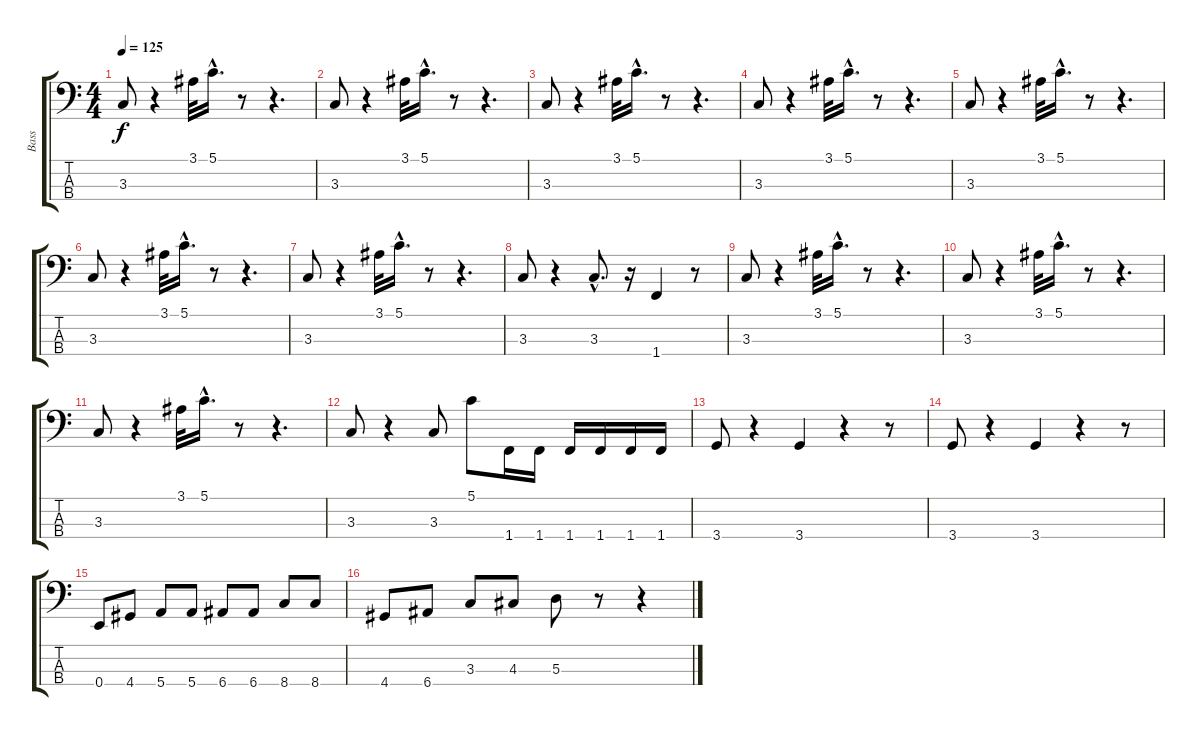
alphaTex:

\track ("Bass" "Bass") {instrument acousticbass}
\staff {score tabs}
\tuning (G2 D2 A1 E1) {hide}
\ts (4 4)
\tempo 125
\clef f4
\ks c
3.3.8{dy f} r.4 3.1.32 5.1{hac}.16{d} r.8 r.4{d} |
3.3.8 r.4 3.1.32 5.1{hac}.16{d} r.8 r.4{d} |
3.3.8 r.4 3.1.32 5.1{hac}.16{d} r.8 r.4{d} |
3.3.8 r.4 3.1.32 5.1{hac}.16{d} r.8 r.4{d} |
3.3.8 r.4 3.1.32 5.1{hac}.16{d} r.8 r.4{d} |
3.3.8 r.4 3.1.32 5.1{hac}.16{d} r.8 r.4{d} |
3.3.8 r.4 3.1.32 5.1{hac}.16{d} r.8 r.4{d} |
3.3.8 r.4 3.3{hac}.8{d} r.16 1.4.4 r.8 |
3.3.8 r.4 3.1.32 5.1{hac}.16{d} r.8 r.4{d} |
3.3.8 r.4 3.1.32 5.1{hac}.16{d} r.8 r.4{d} |
3.3.8 r.4 3.1.32 5.1{hac}.16{d} r.8 r.4{d} |
3.3.8 r.4 3.3.8 5.1.8 1.4.16 1.4.16 1.4.16 1.4.16 1.4.16 1.4.16 |
3.4.8 r.4 3.4.4 r.4 r.8 |
3.4.8 r.4 3.4.4 r.4 r.8 |
0.4.8 4.4.8 5.4.8 5.4.8 6.4.8 6.4.8 8.4.8 8.4.8 |
4.4.8 6.4.8 3.3.8 4.3.8 5.3.8 r.8 r.4
